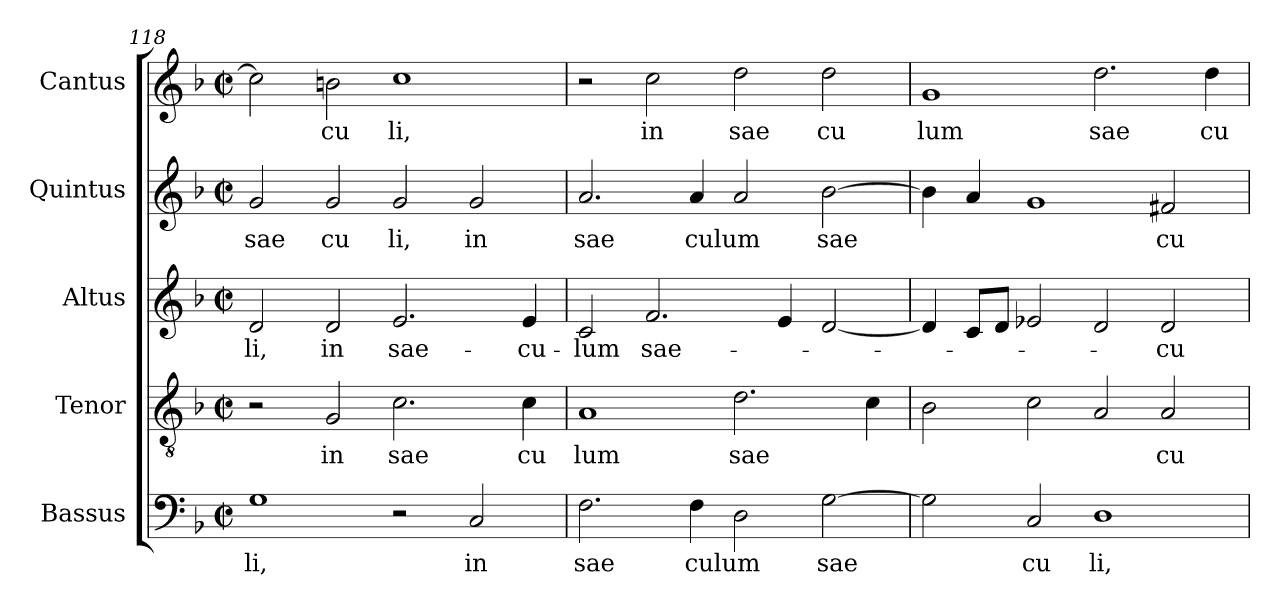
**kern	**text	**kern	**text	**kern	**text	**kern	**text	**kern	**text
*part5	*part5	*part4	*part4	*part3	*part3	*part2	*part2	*part1	*part1
*staff5	*staff5	*staff4	*staff4	*staff3	*staff3	*staff2	*staff2	*staff1	*staff1
*I"Bassus	*	*I"Tenor	*	*I"Altus	*	*I"Quintus	*	*I"Cantus	*
!!LO:PB:g=z
*clefF4	*	*clefGv2	*	*clefG2	*	*clefG2	*	*clefG2	*
*k[b-]	*	*k[b-]	*	*k[b-]	*	*k[b-]	*	*k[b-]	*
*F:	*	*F:	*	*F:	*	*F:	*	*F:	*
*M2/2	*	*M2/2	*	*M2/2	*	*M2/2	*	*M2/2	*
*met(c|)	*	*met(c|)	*	*met(c|)	*	*met(c|)	*	*met(c|)	*
=118	=118	=118	=118	=118	=118	=118	=118	=118	=118
!	!LO:LY:b:cj	!	!	!	!LO:LY:b:cj	!	!LO:LY:b:cj	!	!
*	*	*	*	*	*	*	*	*^	*
1G	li,	2r	.	2d/	-li,	2g/	sae	2cc\]	32ryy	.
.	.	.	.	.	.	.	.	.	1ryy	.
!	!	!	!LO:LY:b:cj	!	!LO:LY:b:cj	!	!LO:LY:b:cj	!	!	!LO:LY:b:cj
.	.	2G/	in	2d/	in	2g/	cu	2b\	.	-cu
!	!	!	!LO:LY:b:cj	!	!LO:LY:b:cj	!	!LO:LY:b:cj	!	!	!LO:LY:b:cj
2r	.	2.c\	sae	2.e/	sae-	2g/	li,	1cc	.	li,
.	.	.	.	.	.	.	.	.	2ryy	.
!	!LO:LY:b:cj	!	!	!	!	!	!LO:LY:b:cj	!	!	!
2C/	in	.	.	.	.	2g/	in	.	.	.
.	.	.	.	.	.	.	.	.	4...ryy	.
!	!	!	!LO:LY:b:cj	!	!LO:LY:b:cj	!	!	!	!	!
.	.	4c\	cu	4e/	-cu-	.	.	.	.	.
=119	=119	=119	=119	=119	=119	=119	=119	=119	=119	=119
!	!LO:LY:b:cj	!	!LO:LY:b:cj	!	!LO:LY:b:cj	!	!LO:LY:b:cj	!	!	!
*	*	*	*	*	*	*	*	*v	*v	*
2.F\	sae	1A	lum	2c/	-lum	2.a/	sae	2r	.
!	!	!	!	!	!LO:LY:b	!	!	!	!LO:LY:b:cj
.	.	.	.	2.f/	sae-	.	.	2cc\	in
!	!LO:LY:b	!	!	!	!	!	!LO:LY:b	!	!
4F\	culum	.	.	.	.	4a/	culum	.	.
!	!	!	!LO:LY:b	!	!	!	!	!	!LO:LY:b:cj
2D\	.	2.d\	sae	.	.	2a/	.	2dd\	sae
.	.	.	.	4e/	.	.	.	.	.
!	!LO:LY:b	!	!	!	!	!	!LO:LY:b	!	!LO:LY:b:cj
[>2G\	sae	.	.	[<2d/	.	[>2b-\	sae	2dd\	cu
.	.	4c\	.	.	.	.	.	.	.
=120	=120	=120	=120	=120	=120	=120	=120	=120	=120
!	!	!	!	!	!	!	!	!	!LO:LY:b:cj
2G\]	.	2B-\	.	4d/]	.	4b-\]	.	1g	lum
.	.	.	.	8c/L	.	4a/	.	.	.
.	.	.	.	8d/J	.	.	.	.	.
!	!LO:LY:b:cj	!	!	!	!	!	!	!	!
2C/	cu	2c\	.	2e-X/	.	1g	.	.	.
!	!LO:LY:b:cj	!	!	!	!	!	!	!	!LO:LY:b:cj
1D	li,	2A/	.	2d/	.	.	.	2.dd\	sae
!	!	!	!LO:LY:b:cj	!	!LO:LY:b:cj	!	!LO:LY:b:cj	!	!
.	.	2A/	cu	2d/	-cu-	2f#/	cu	.	.
!	!	!	!	!	!	!	!	!	!LO:LY:b:cj
.	.	.	.	.	.	.	.	4dd\	cu
=	=	=	=	=	=	=	=	=	=
*-	*-	*-	*-	*-	*-	*-	*-	*-	*-
